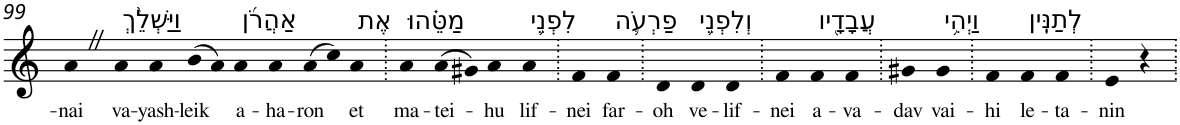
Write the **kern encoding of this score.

**kern	**text
*part1	*part1
*staff1	*staff1
*I"Piano	*
*I'Pno	*
!!LO:PB:g=z
*clefG2	*
*k[]	*
=99	=99
!	!LO:LY:b
4aZ	-nai
!LO:TX:a:t=וַיַּשְׁלֵ֨ךְ	!
!	!LO:LY:b
4a	va-
!	!LO:LY:b
4a	-yash-
!	!LO:LY:b
(>8b	-leik
8a)	.
!LO:TX:a:t=אַהֲרֹ֜ן	!
!	!LO:LY:b
4a	a-
!	!LO:LY:b
4a	-ha-
!	!LO:LY:b
(>8a	-ron
8cc)	.
!LO:TX:a:t=אֶת	!
!	!LO:LY:b
4a	et
=100.	=100.
!LO:TX:a:t=מַטֵּ֗הוּ	!
!	!LO:LY:b
4a	ma-
!	!LO:LY:b
(>8a	-tei-
8g#X)	.
!	!LO:LY:b
4a	-hu
!LO:TX:a:t=לִפְנֵ֥י	!
!	!LO:LY:b
4a	lif-
=101.	=101.
!	!LO:LY:b
4f	-nei
!LO:TX:a:t=פַרְעֹ֛ה	!
!	!LO:LY:b
4f	far-
=102.	=102.
!	!LO:LY:b
4d	-oh
!LO:TX:a:t=וְלִפְנֵ֥י	!
!	!LO:LY:b
4d	ve-
!	!LO:LY:b
4d	-lif-
=103.	=103.
!	!LO:LY:b
4f	-nei
!LO:TX:a:t=עֲבָדָ֖יו	!
!	!LO:LY:b
4f	a-
!	!LO:LY:b
4f	-va-
=104.	=104.
!	!LO:LY:b
4g#X	-dav
!LO:TX:a:t=וַיְהִ֥י	!
!	!LO:LY:b
4g#	vai-
=105.	=105.
!	!LO:LY:b
4f	-hi
!LO:TX:a:t=לְתַנִּֽין	!
!	!LO:LY:b
4f	le-
!	!LO:LY:b
4f	-ta-
=106.	=106.
!	!LO:LY:b
4e	-nin
4r	.
=.	=.
*-	*-
